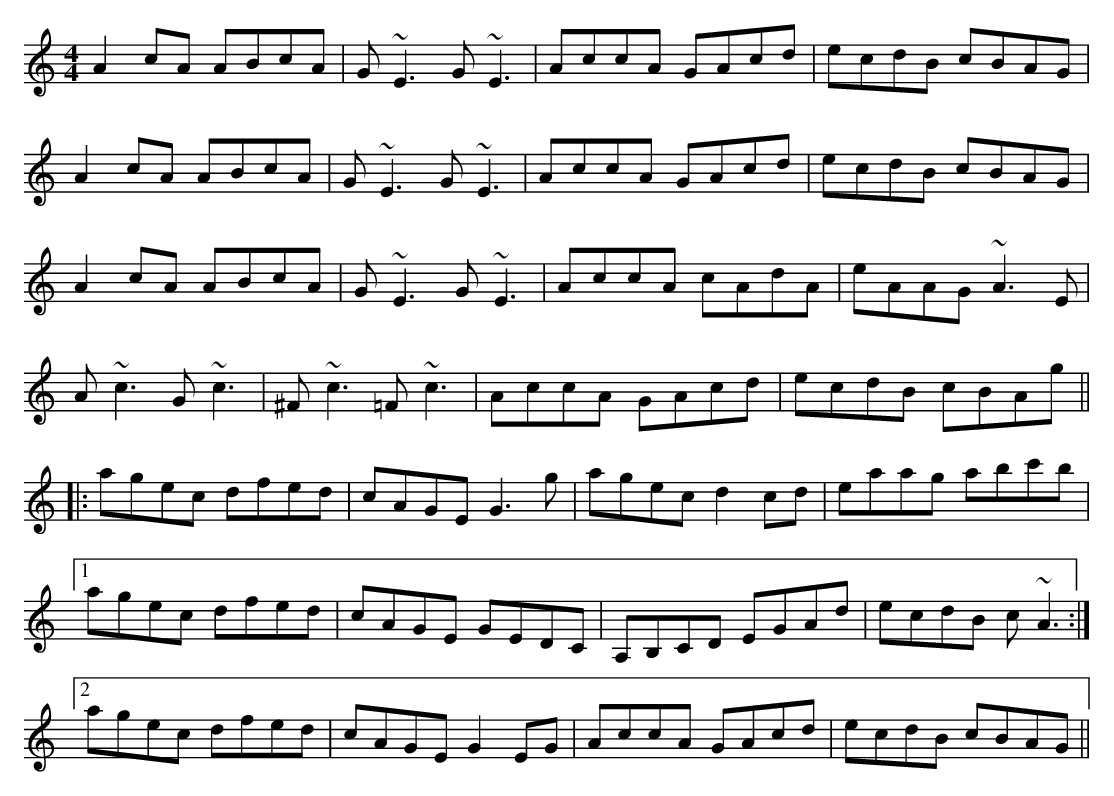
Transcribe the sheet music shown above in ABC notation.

X:1
M:4/4
K:Amin
A2cA ABcA|G~E3 G~E3|AccA GAcd|ecdB cBAG|
A2cA ABcA|G~E3 G~E3|AccA GAcd|ecdB cBAG|
A2cA ABcA|G~E3 G~E3|AccA cAdA|eAAG ~A3E|
A~c3 G~c3|^F~c3 =F~c3|AccA GAcd|ecdB cBAg||
|:agec dfed|cAGE G3g|agec d2cd|eaag abc'b|
[1 agec dfed|cAGE GEDC|A,B,CD EGAd|ecdB c~A3:|
[2 agec dfed|cAGE G2EG|AccA GAcd|ecdB cBAG||
